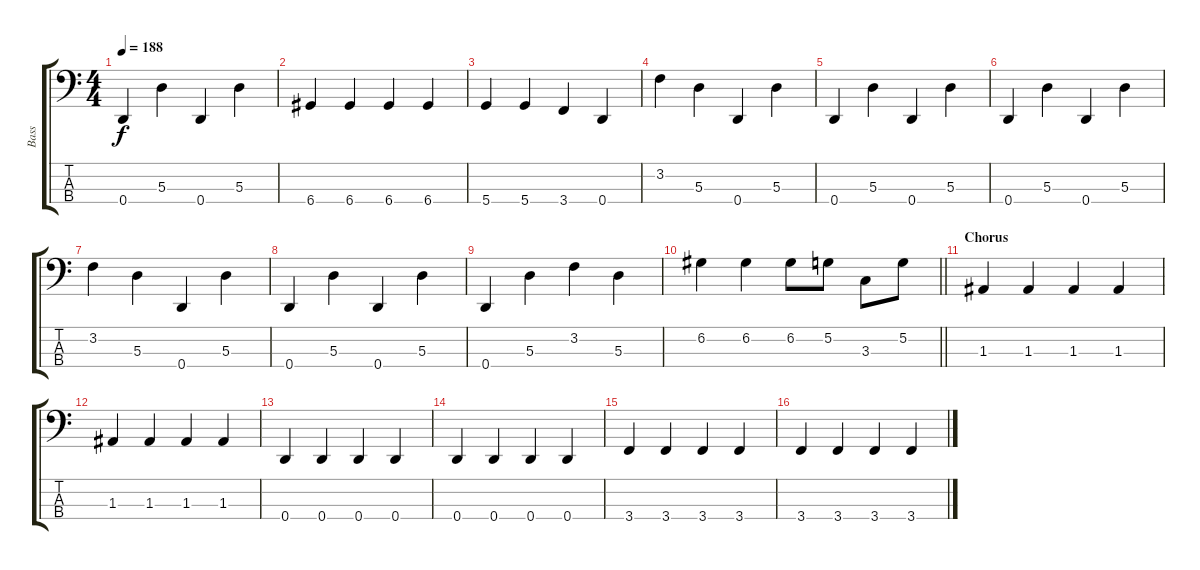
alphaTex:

\track ("Bass" "Bass") {instrument electricbasspick}
\staff {score tabs}
\tuning (G2 D2 A1 D1) {hide}
\ts (4 4)
\tempo 188
\clef f4
\ks c
0.4.4{dy f} 5.3.4 0.4.4 5.3.4 |
6.4.4 6.4.4 6.4.4 6.4.4 |
5.4.4 5.4.4 3.4.4 0.4.4 |
3.2.4 5.3.4 0.4.4 5.3.4 |
0.4.4 5.3.4 0.4.4 5.3.4 |
0.4.4 5.3.4 0.4.4 5.3.4 |
3.2.4 5.3.4 0.4.4 5.3.4 |
0.4.4 5.3.4 0.4.4 5.3.4 |
0.4.4 5.3.4 3.2.4 5.3.4 |
\barLineRight lightlight
6.2.4 6.2.4 6.2.8 5.2.8 3.3.8 5.2.8 |
\section ("" "Chorus")
1.3.4 1.3.4 1.3.4 1.3.4 |
1.3.4 1.3.4 1.3.4 1.3.4 |
0.4.4 0.4.4 0.4.4 0.4.4 |
0.4.4 0.4.4 0.4.4 0.4.4 |
3.4.4 3.4.4 3.4.4 3.4.4 |
3.4.4 3.4.4 3.4.4 3.4.4
